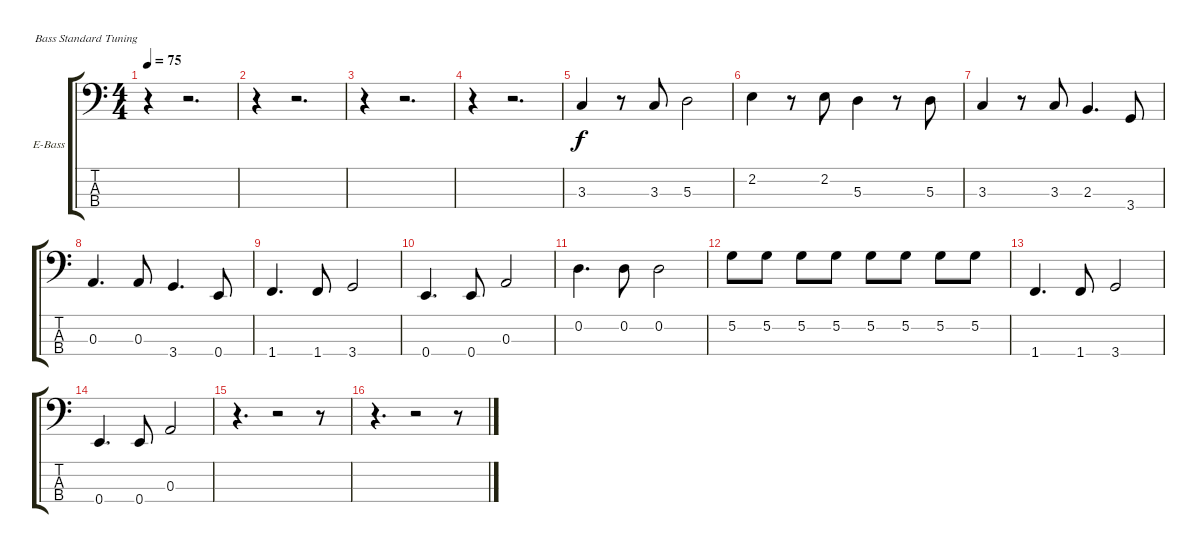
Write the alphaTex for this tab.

\bracketExtendMode groupsimilarinstruments
\firstSystemTrackNameOrientation horizontal
\otherSystemsTrackNameOrientation horizontal
\track ("BASS" "E-Bass") {instrument electricbassfinger}
\staff {score tabs}
\tuning (G2 D2 A1 E1)
\ts (4 4)
\tempo 75
\clef f4
\ks c
r.4{dy f} r.2{d} |
r.4 r.2{d} |
r.4 r.2{d} |
r.4 r.2{d} |
3.3.4 r.8 3.3.8 5.3.2 |
2.2.4{txt ""} r.8 2.2.8 5.3.4 r.8 5.3.8 |
3.3.4 r.8 3.3.8 2.3.4{d} 3.4.8 |
0.3.4{d} 0.3.8 3.4.4{d} 0.4.8 |
1.4.4{d} 1.4.8 3.4.2 |
0.4.4{d} 0.4.8 0.3.2 |
0.2.4{d} 0.2.8 0.2.2 |
5.2.8 5.2.8 5.2.8 5.2.8 5.2.8 5.2.8 5.2.8 5.2.8 |
1.4.4{d} 1.4.8 3.4.2 |
0.4.4{d} 0.4.8 0.3.2 |
r.4{d} r.2 r.8 |
r.4{d} r.2 r.8
